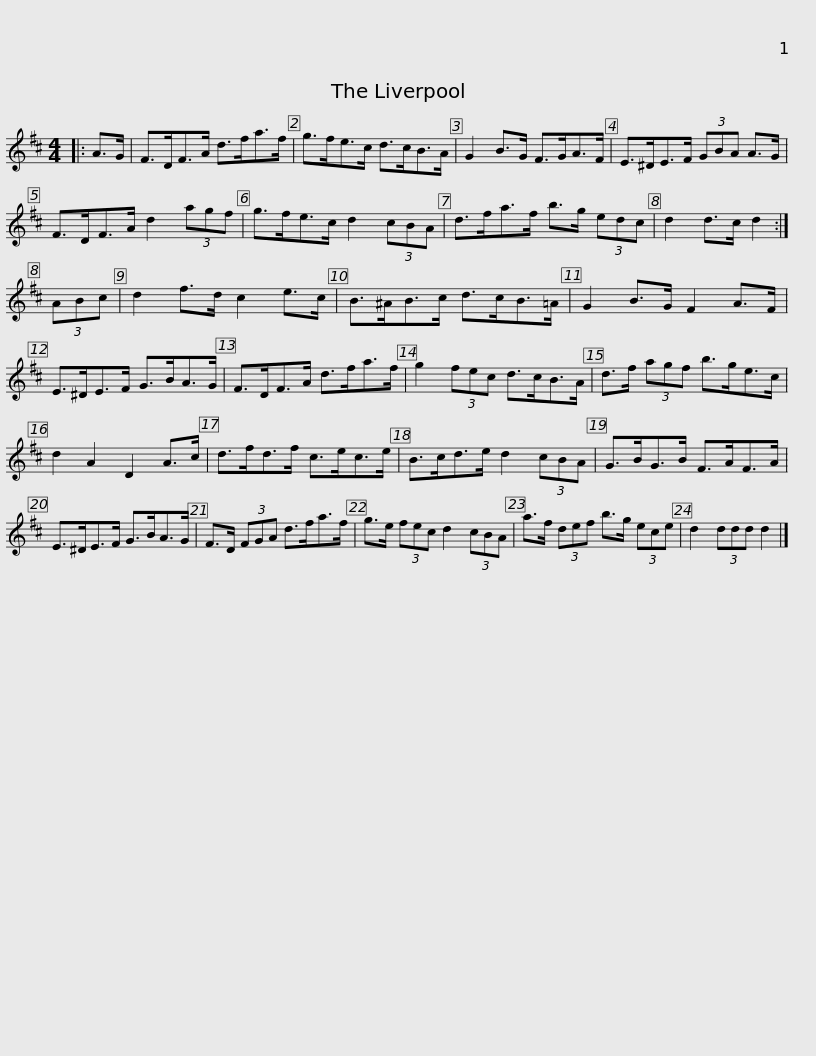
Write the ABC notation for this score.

X:1
L:1/8
M:4/4
I:linebreak $
K:D
V:1 treble
V:1
|: A>G | F>DF>A d>fa>f | g>fe>c d>cB>A | G2 B>G F>GA>F | E>^DE>F (3GBA A>G |$ %5
 F>DF>A d2 (3agf | g>fe>c d2 (3cBA | d>fa>f b>g (3edc | d2 d>c d2 :| (3ABc | %10
 d2 f>d c2 e>c |$ B>^AB>c d>cB>=A | G2 B>G F2 A>F | E>^DE>F G>BA>G | F>DF>A d>fa>f |$ %15
 g2 (3fec d>cB>A | d>f (3agf b>ge>c | d2 A2 D2 A>c | d>fd>f c>ec>e | B>cd>e d2 (3cBA |$ %20
 G>BG>B F>AF>A | E>^DE>F G>BA>G | F>D (3FGA d>fa>f | g>e (3fec d2 (3cBA |$ a>f (3def b>g (3ece | %25
 d2 (3ddd d2 |] %26
